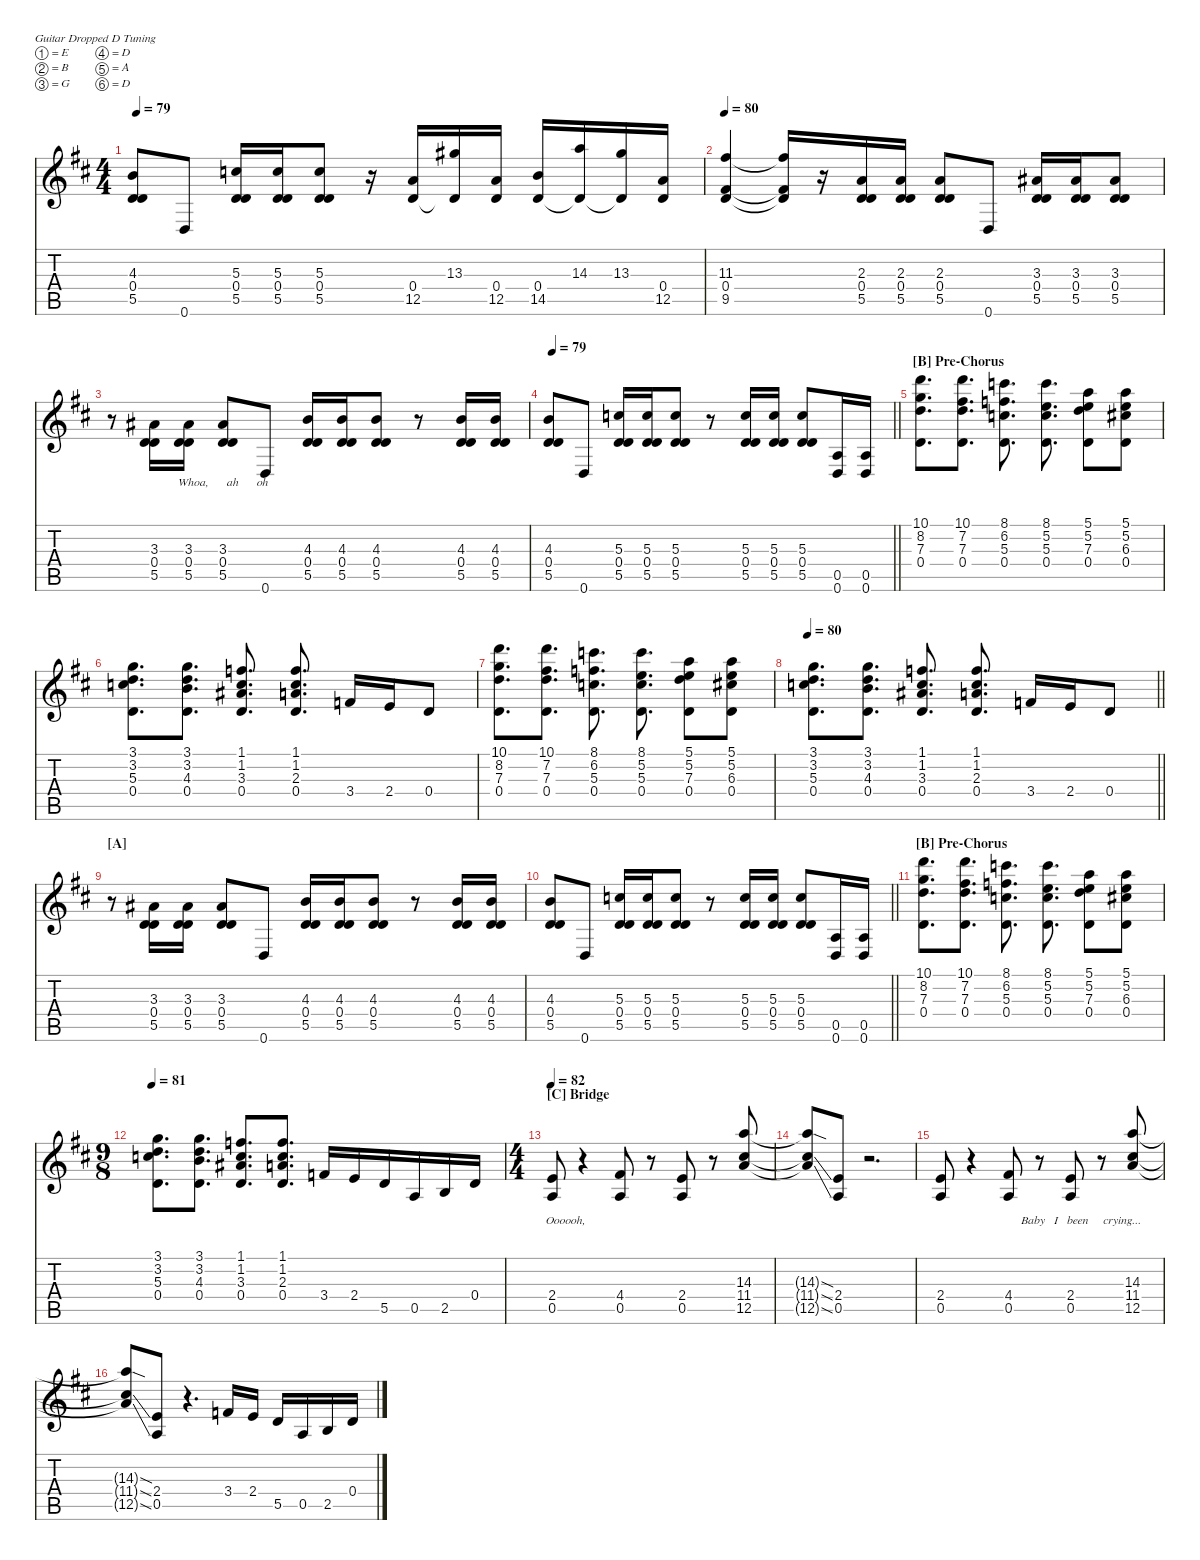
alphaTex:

\defaultSystemsLayout 4
\hideDynamics
\bracketExtendMode nobrackets
\singleTrackTrackNamePolicy hidden
\multiTrackTrackNamePolicy hidden
\otherSystemsTrackNameOrientation horizontal
\track ("Guitar1-drop_d" "Gt-dr_d") {defaultSystemsLayout 8 mute instrument distortionguitar}
\staff {score tabs}
\tuning (E4 B3 G3 D3 A2 D2)
\ts (4 4)
\tempo 79
\clef g2
\ks d
(4.3{acc forcenatural} 0.4{acc forcenatural} 5.5{acc forcenatural}).8{dy f beam Up} 0.6{acc forcenatural}.8{beam Up} (5.3{acc forcenatural} 0.4{acc forcenatural} 5.5{acc forcenatural}).16{beam Up} (5.3{acc forcenatural} 0.4{acc forcenatural} 5.5{acc forcenatural}).16{beam Up} (5.3{acc forcenatural} 0.4{acc forcenatural} 5.5{acc forcenatural}).8{beam Up} r.16{beam Up} (12.5{acc forcenatural} 0.4{acc forcenatural}).16{beam Down} (13.3{acc #} 0.4{t acc forcenatural}).16{beam Down} (12.5{acc forcenatural} 0.4{acc forcenatural}).16{beam Down} (14.5{acc forcenatural} 0.4{acc forcenatural}).16{beam Up} (14.3{acc forcenatural} 0.4{t acc forcenatural}).16{beam Up} (13.3{acc #} 0.4{t acc forcenatural}).16{beam Up} (12.5{acc forcenatural} 0.4{acc forcenatural}).16{beam Up} |
\tempo 80
(9.5{acc #} 0.4{acc forcenatural} 11.3{acc #}).4{beam Up} (9.5{t acc #} 0.4{t acc forcenatural} 11.3{t acc #}).16{beam Up} r.16{beam Up} (2.3{acc forcenatural} 0.4{acc forcenatural} 5.5{acc forcenatural}).16{beam Up} (2.3{acc forcenatural} 0.4{acc forcenatural} 5.5{acc forcenatural}).16{beam Up} (2.3{acc forcenatural} 0.4{acc forcenatural} 5.5{acc forcenatural}).8{beam Up} 0.6{acc forcenatural}.8{beam Up} (3.3{acc #} 0.4{acc forcenatural} 5.5{acc forcenatural}).16{beam Up} (3.3{acc #} 0.4{acc forcenatural} 5.5{acc forcenatural}).16{beam Up} (3.3{acc #} 0.4{acc forcenatural} 5.5{acc forcenatural}).8{beam Up} |
r.8{beam Down} (3.3{acc #} 0.4{acc forcenatural} 5.5{acc forcenatural}).16{beam Up} (3.3{acc #} 0.4{acc forcenatural} 5.5{acc forcenatural}).16{beam Up} (3.3{acc #} 0.4{acc forcenatural} 5.5{acc forcenatural}).8{lyrics (0 "Whoa,      ah      oh") lyrics (1 "") lyrics (2 "") lyrics (3 "") lyrics (4 "") beam Up} 0.6{acc forcenatural}.8{beam Up} (4.3{acc forcenatural} 0.4{acc forcenatural} 5.5{acc forcenatural}).16{beam Up} (4.3{acc forcenatural} 0.4{acc forcenatural} 5.5{acc forcenatural}).16{beam Up} (4.3{acc forcenatural} 0.4{acc forcenatural} 5.5{acc forcenatural}).8{beam Up} r.8{beam Up} (4.3{acc forcenatural} 0.4{acc forcenatural} 5.5{acc forcenatural}).16{beam Up} (4.3{acc forcenatural} 0.4{acc forcenatural} 5.5{acc forcenatural}).16{beam Up} |
\tempo 79
\barLineRight lightlight
(4.3{acc forcenatural} 0.4{acc forcenatural} 5.5{acc forcenatural}).8{beam Up} 0.6{acc forcenatural}.8{beam Up} (5.3{acc forcenatural} 0.4{acc forcenatural} 5.5{acc forcenatural}).16{beam Up} (5.3{acc forcenatural} 0.4{acc forcenatural} 5.5{acc forcenatural}).16{beam Up} (5.3{acc forcenatural} 0.4{acc forcenatural} 5.5{acc forcenatural}).8{beam Up} r.8{beam Up} (5.3{acc forcenatural} 0.4{acc forcenatural} 5.5{acc forcenatural}).16{beam Up} (5.3{acc forcenatural} 0.4{acc forcenatural} 5.5{acc forcenatural}).16{beam Up} (5.3{acc forcenatural} 0.4{acc forcenatural} 5.5{acc forcenatural}).8{beam Up} (0.5{acc forcenatural} 0.6{acc forcenatural}).16{beam Up} (0.5{acc forcenatural} 0.6{acc forcenatural}).16{beam Up} |
\section ("B" "Pre-Chorus")
(7.3{acc forcenatural} 10.1{acc forcenatural} 0.4{acc forcenatural} 8.2{acc forcenatural}).8{d dy mf beam Down} (7.3{acc forcenatural} 10.1{acc forcenatural} 0.4{acc forcenatural} 7.2{acc #}).8{d beam Down} (5.3{acc forcenatural} 8.1{acc forcenatural} 0.4{acc forcenatural} 6.2{acc forcenatural}).8{d beam Down} (5.3{acc forcenatural} 8.1{acc forcenatural} 0.4{acc forcenatural} 5.2{acc forcenatural}).8{d beam Down} (7.3{acc forcenatural} 5.1{acc forcenatural} 0.4{acc forcenatural} 5.2{acc forcenatural}).8{beam Down} (6.3{acc #} 5.1{acc forcenatural} 0.4{acc forcenatural} 5.2{acc forcenatural}).8{beam Down} |
(5.3{acc forcenatural} 3.1{acc forcenatural} 0.4{acc forcenatural} 3.2{acc forcenatural}).8{d beam Down} (4.3{acc forcenatural} 3.1{acc forcenatural} 0.4{acc forcenatural} 3.2{acc forcenatural}).8{d beam Down} (3.3{acc #} 1.1{acc forcenatural} 0.4{acc forcenatural} 1.2{acc forcenatural}).8{d beam Up} (2.3{acc forcenatural} 1.1{acc forcenatural} 0.4{acc forcenatural} 1.2{acc forcenatural}).8{d beam Up} 3.4{acc forcenatural}.16{beam Up} 2.4{acc forcenatural}.16{beam Up} 0.4{acc forcenatural}.8{beam Up} |
(7.3{acc forcenatural} 10.1{acc forcenatural} 0.4{acc forcenatural} 8.2{acc forcenatural}).8{d beam Down} (7.3{acc forcenatural} 10.1{acc forcenatural} 0.4{acc forcenatural} 7.2{acc #}).8{d beam Down} (5.3{acc forcenatural} 8.1{acc forcenatural} 0.4{acc forcenatural} 6.2{acc forcenatural}).8{d beam Down} (5.3{acc forcenatural} 8.1{acc forcenatural} 0.4{acc forcenatural} 5.2{acc forcenatural}).8{d beam Down} (7.3{acc forcenatural} 5.1{acc forcenatural} 0.4{acc forcenatural} 5.2{acc forcenatural}).8{beam Down} (6.3{acc #} 5.1{acc forcenatural} 0.4{acc forcenatural} 5.2{acc forcenatural}).8{beam Down} |
\tempo 80
\barLineRight lightlight
(5.3{acc forcenatural} 3.1{acc forcenatural} 0.4{acc forcenatural} 3.2{acc forcenatural}).8{d beam Down} (4.3{acc forcenatural} 3.1{acc forcenatural} 0.4{acc forcenatural} 3.2{acc forcenatural}).8{d beam Down} (3.3{acc #} 1.1{acc forcenatural} 0.4{acc forcenatural} 1.2{acc forcenatural}).8{d beam Up} (2.3{acc forcenatural} 1.1{acc forcenatural} 0.4{acc forcenatural} 1.2{acc forcenatural}).8{d beam Up} 3.4{acc forcenatural}.16{beam Up} 2.4{acc forcenatural}.16{beam Up} 0.4{acc forcenatural}.8{beam Up} |
\section ("A" "")
r.8{beam Down} (3.3{acc #} 0.4{acc forcenatural} 5.5{acc forcenatural}).16{dy f beam Up} (3.3{acc #} 0.4{acc forcenatural} 5.5{acc forcenatural}).16{beam Up} (3.3{acc #} 0.4{acc forcenatural} 5.5{acc forcenatural}).8{beam Up} 0.6{acc forcenatural}.8{beam Up} (4.3{acc forcenatural} 0.4{acc forcenatural} 5.5{acc forcenatural}).16{beam Up} (4.3{acc forcenatural} 0.4{acc forcenatural} 5.5{acc forcenatural}).16{beam Up} (4.3{acc forcenatural} 0.4{acc forcenatural} 5.5{acc forcenatural}).8{beam Up} r.8{beam Up} (4.3{acc forcenatural} 0.4{acc forcenatural} 5.5{acc forcenatural}).16{beam Up} (4.3{acc forcenatural} 0.4{acc forcenatural} 5.5{acc forcenatural}).16{beam Up} |
\barLineRight lightlight
(4.3{acc forcenatural} 0.4{acc forcenatural} 5.5{acc forcenatural}).8{beam Up} 0.6{acc forcenatural}.8{beam Up} (5.3{acc forcenatural} 0.4{acc forcenatural} 5.5{acc forcenatural}).16{beam Up} (5.3{acc forcenatural} 0.4{acc forcenatural} 5.5{acc forcenatural}).16{beam Up} (5.3{acc forcenatural} 0.4{acc forcenatural} 5.5{acc forcenatural}).8{beam Up} r.8{beam Up} (5.3{acc forcenatural} 0.4{acc forcenatural} 5.5{acc forcenatural}).16{beam Up} (5.3{acc forcenatural} 0.4{acc forcenatural} 5.5{acc forcenatural}).16{beam Up} (5.3{acc forcenatural} 0.4{acc forcenatural} 5.5{acc forcenatural}).8{beam Up} (0.5{acc forcenatural} 0.6{acc forcenatural}).16{beam Up} (0.5{acc forcenatural} 0.6{acc forcenatural}).16{beam Up} |
\section ("B" "Pre-Chorus")
(7.3{acc forcenatural} 10.1{acc forcenatural} 0.4{acc forcenatural} 8.2{acc forcenatural}).8{d dy mf beam Down} (7.3{acc forcenatural} 10.1{acc forcenatural} 0.4{acc forcenatural} 7.2{acc #}).8{d beam Down} (5.3{acc forcenatural} 8.1{acc forcenatural} 0.4{acc forcenatural} 6.2{acc forcenatural}).8{d beam Down} (5.3{acc forcenatural} 8.1{acc forcenatural} 0.4{acc forcenatural} 5.2{acc forcenatural}).8{d beam Down} (7.3{acc forcenatural} 5.1{acc forcenatural} 0.4{acc forcenatural} 5.2{acc forcenatural}).8{beam Down} (6.3{acc #} 5.1{acc forcenatural} 0.4{acc forcenatural} 5.2{acc forcenatural}).8{beam Down} |
\ts (9 8)
\beaming (8 3 3 3)
\tempo 81
(5.3{acc forcenatural} 3.1{acc forcenatural} 0.4{acc forcenatural} 3.2{acc forcenatural}).8{d beam Down} (4.3{acc forcenatural} 3.1{acc forcenatural} 0.4{acc forcenatural} 3.2{acc forcenatural}).8{d beam Down} (3.3{acc #} 1.1{acc forcenatural} 0.4{acc forcenatural} 1.2{acc forcenatural}).8{d beam Up} (2.3{acc forcenatural} 1.1{acc forcenatural} 0.4{acc forcenatural} 1.2{acc forcenatural}).8{d beam Up} 3.4{acc forcenatural}.16{dy f beam Up} 2.4{acc forcenatural}.16{beam Up} 5.5{acc forcenatural}.16{beam Up} 0.5{acc forcenatural}.16{beam Up} 2.5{acc forcenatural}.16{beam Up} 0.4{acc forcenatural}.16{beam Up} |
\ts (4 4)
\beaming (8 2 2 2 2)
\section ("C" "Bridge")
\tempo 82
(2.4{acc forcenatural} 0.5{acc forcenatural}).8{lyrics (0 "") lyrics (1 "         Oooooh, ") lyrics (2 "") lyrics (3 "") lyrics (4 "") beam Up} r.4{beam Up} (4.4{acc #} 0.5{acc forcenatural}).8{beam Up} r.8{beam Up} (2.4{acc forcenatural} 0.5{acc forcenatural}).8{beam Up} r.8{beam Up} (11.4{acc #} 12.5{acc forcenatural} 14.3{acc forcenatural}).8{beam Down} |
(11.4{ss t acc #} 12.5{ss t acc forcenatural} 14.3{sod t acc forcenatural}).8{beam Up} (2.4{acc forcenatural} 0.5{acc forcenatural}).8{beam Up} r.2{d beam Up} |
(2.4{acc forcenatural} 0.5{acc forcenatural}).8{beam Up} r.4{beam Up} (4.4{acc #} 0.5{acc forcenatural}).8{beam Up} r.8{beam Up} (2.4{acc forcenatural} 0.5{acc forcenatural}).8{lyrics (0 "") lyrics (1 "       Baby   I   been     crying...") lyrics (2 "") lyrics (3 "") lyrics (4 "") beam Up} r.8{beam Up} (11.4{acc #} 12.5{acc forcenatural} 14.3{acc forcenatural}).8{beam Down} |
(11.4{ss t acc #} 12.5{ss t acc forcenatural} 14.3{sod t acc forcenatural}).8{beam Up} (2.4{acc forcenatural} 0.5{acc forcenatural}).8{beam Up} r.4{d beam Up} 3.4{acc forcenatural}.16{beam Up} 2.4{acc forcenatural}.16{beam Up} 5.5{acc forcenatural}.16{beam Up} 0.5{acc forcenatural}.16{beam Up} 2.5{acc forcenatural}.16{beam Up} 0.4{acc forcenatural}.16{beam Up}
